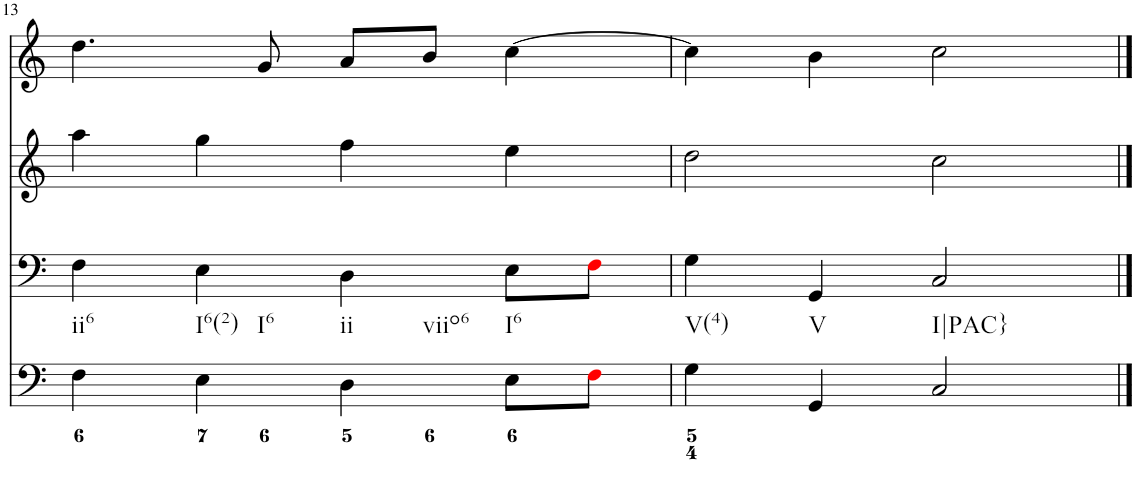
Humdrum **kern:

**kern	**kern	**kern	**kern
*part4	*part3	*part2	*part1
*staff4	*staff3	*staff2	*staff1
*I"violn	*I"violn	*I"cello	*I"organ
!!LO:PB:g=z
*clefF4	*clefF4	*clefG2	*clefG2
*k[]	*k[]	*k[]	*k[]
*M4/4	*M4/4	*M4/4	*M4/4
*met(c)	*met(c)	*met(c)	*met(c)
=13	=13	=13	=13
!	!LO:TX:b:t=ii6	!	!
4F\	4F\	4aa\	4.dd\
!	!LO:TX:b:t=I6(2)	!	!
!	!LO:TX:b:t=I6	!	!
4E\	4E\	4gg\	.
.	.	.	8g/
!	!LO:TX:b:t=ii	!	!
!	!LO:TX:b:t=viio6	!	!
4D\	4D\	4ff\	8a/L
.	.	.	8b/J
!	!LO:TX:b:t=I6	!	!
8E\L	8E\L	4ee\	[4cc\
8Fi\J	8Fi\J	.	.
=14	=14	=14	=14
!	!LO:TX:b:t=V(4)	!	!
4G\	4G\	2dd\	4cc\]
!	!LO:TX:b:t=V	!	!
4GG/	4GG/	.	4b\
!	!LO:TX:b:t=I|PAC}	!	!
2C/	2C/	2cc\	2cc\
==	==	==	==
*-	*-	*-	*-
